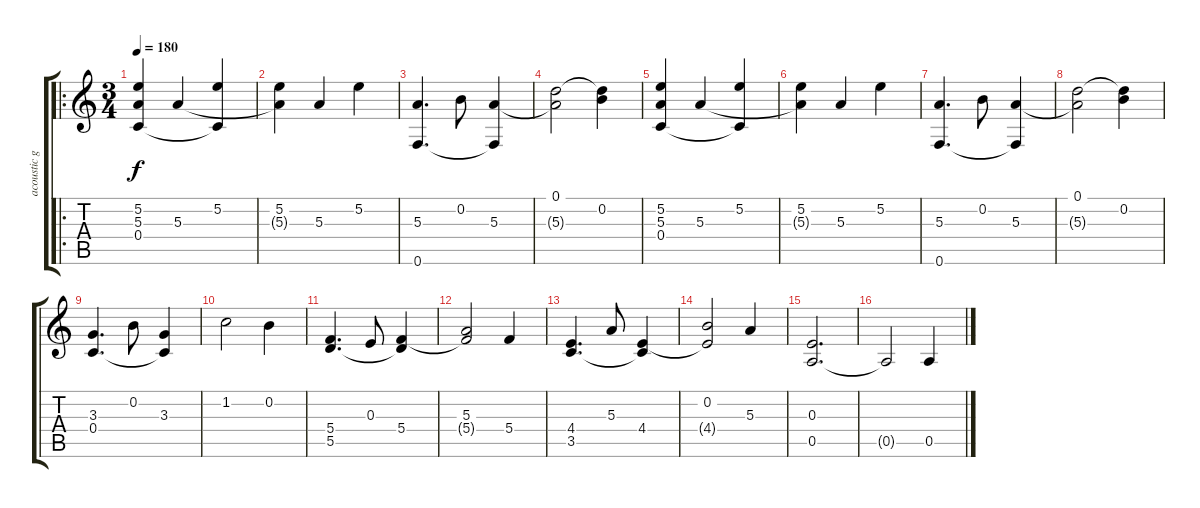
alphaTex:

\track ("acoustic guitar" "acoustic g") {instrument acousticguitarsteel}
\staff {score tabs}
\tuning (D4 B3 E3 C3 A2 F2) {hide}
\ro
\ts (3 4)
\tempo 180
\clef g2
\ks c
(5.2 5.3 0.4).4{dy f} 5.3.4 (5.2 0.4{t}).4 |
(5.2 5.3{t}).4 5.3.4 5.2.4 |
(5.3 0.6).4{d} 0.2.8 (5.3 0.6{t}).4 |
(0.1 5.3{t}).2 (0.1{t} 0.2).4 |
(5.2 5.3 0.4).4 5.3.4 (5.2 0.4{t}).4 |
(5.2 5.3{t}).4 5.3.4 5.2.4 |
(5.3 0.6).4{d} 0.2.8 (5.3 0.6{t}).4 |
(0.1 5.3{t}).2 (0.1{t} 0.2).4 |
(3.3 0.4).4{d} 0.2.8 (3.3 0.4{t}).4 |
1.2.2 0.2.4 |
(5.4 5.5).4{d} 0.3.8 (5.4 5.5{t}).4 |
(5.3 5.4{t}).2 5.4.4 |
(4.4 3.5).4{d} 5.3.8 (4.4 3.5{t}).4 |
(0.2 4.4{t}).2 5.3.4 |
(0.3 0.5).2{d} |
0.5{t}.2 0.5.4
